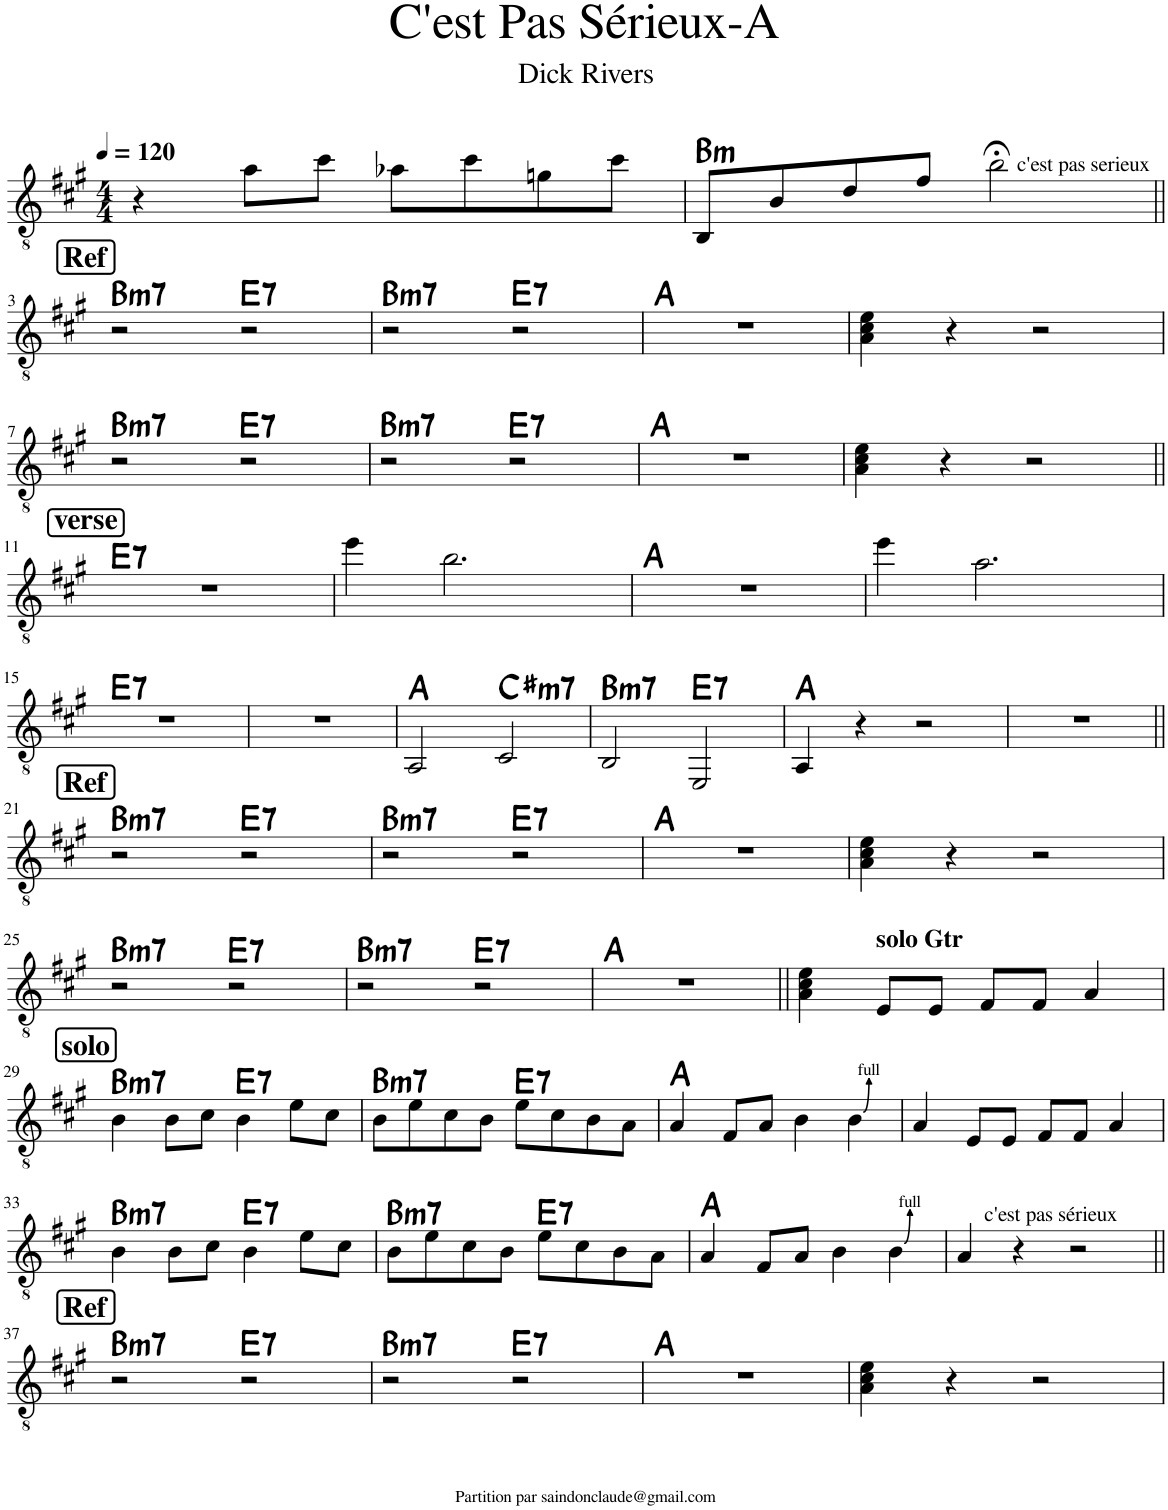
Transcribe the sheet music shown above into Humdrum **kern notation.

**kern	**harte
*part1	*part1
*staff1	*
*I"Classical Guitar	*
*I'Guit.	*
*clefGv2	*
*k[f#c#g#]	*
*M4/4	*
*MM120	*
=1	=1
4r	.
8a\L	.
8cc#\J	.
8a-X\L	.
8cc#\	.
8gn\	.
8cc#\J	.
=2	=2
!	!LO:H:kt=m
8BB/L	B:min
8B/	.
8d/	.
8f#/J	.
!LO:TX:a:t=c'est pas serieux	!
2b;<\	.
!!LO:LB:g=z
!!LO:REH:place=s1:a:B:rj:fs=14:t=Ref
=3||	=3||
!	!LO:H:kt=m7
2r	B:min7
!	!LO:H:kt=7
2r	E:7
=4	=4
!	!LO:H:kt=m7
2r	B:min7
!	!LO:H:kt=7
2r	E:7
=5	=5
1r	A:maj
=6	=6
4A\ 4c#\ 4e\	.
4r	.
2r	.
!!LO:LB:g=z
=7	=7
!	!LO:H:kt=m7
2r	B:min7
!	!LO:H:kt=7
2r	E:7
=8	=8
!	!LO:H:kt=m7
2r	B:min7
!	!LO:H:kt=7
2r	E:7
=9	=9
1r	A:maj
=10	=10
4A\ 4c#\ 4e\	.
4r	.
2r	.
!!LO:LB:g=z
!!LO:REH:place=s1:a:B:rj:fs=14:t=verse
=11||	=11||
!	!LO:H:kt=7
1r	E:7
=12	=12
4ee\	.
2.b\	.
=13	=13
1r	A:maj
=14	=14
4ee\	.
2.a\	.
!!LO:LB:g=z
=15	=15
!	!LO:H:kt=7
1r	E:7
=16	=16
1r	.
=17	=17
2AA/	A:maj
!	!LO:H:kt=m7
2C#/	C#:min7
=18	=18
!	!LO:H:kt=m7
2BB/	B:min7
!	!LO:H:kt=7
2EE/	E:7
=19	=19
4AA/	A:maj
4r	.
2r	.
=20	=20
1r	.
!!LO:LB:g=z
!!LO:REH:place=s1:a:B:rj:fs=14:t=Ref
=21||	=21||
!	!LO:H:kt=m7
2r	B:min7
!	!LO:H:kt=7
2r	E:7
=22	=22
!	!LO:H:kt=m7
2r	B:min7
!	!LO:H:kt=7
2r	E:7
=23	=23
1r	A:maj
=24	=24
4A\ 4c#\ 4e\	.
4r	.
2r	.
!!LO:LB:g=z
=25	=25
!	!LO:H:kt=m7
2r	B:min7
!	!LO:H:kt=7
2r	E:7
=26	=26
!	!LO:H:kt=m7
2r	B:min7
!	!LO:H:kt=7
2r	E:7
=27	=27
1r	A:maj
=28||	=28||
4A\ 4c#\ 4e\	.
!LO:TX:a:B:t=solo Gtr	!
8E/L	.
8E/J	.
8F#/L	.
8F#/J	.
4A/	.
!!LO:LB:g=z
!!LO:REH:place=s1:a:B:rj:fs=14:t=solo
=29	=29
!	!LO:H:kt=m7
4B\	B:min7
8B\L	.
8c#\J	.
!	!LO:H:kt=7
4B\	E:7
8e\L	.
8c#\J	.
=30	=30
!	!LO:H:kt=m7
8B\L	B:min7
8e\	.
8c#\	.
8B\J	.
!	!LO:H:kt=7
8e\L	E:7
8c#\	.
8B\	.
8A\J	.
=31	=31
4A/	A:maj
8F#/L	.
8A/J	.
4B\	.
4B\	.
=32	=32
4A/	.
8E/L	.
8E/J	.
8F#/L	.
8F#/J	.
4A/	.
!!LO:LB:g=z
=33	=33
!	!LO:H:kt=m7
4B\	B:min7
8B\L	.
8c#\J	.
!	!LO:H:kt=7
4B\	E:7
8e\L	.
8c#\J	.
=34	=34
!	!LO:H:kt=m7
8B\L	B:min7
8e\	.
8c#\	.
8B\J	.
!	!LO:H:kt=7
8e\L	E:7
8c#\	.
8B\	.
8A\J	.
=35	=35
4A/	A:maj
8F#/L	.
8A/J	.
4B\	.
4B\	.
=36	=36
4A/	.
!LO:TX:a:t=c'est pas sérieux	!
4r	.
2r	.
!!LO:LB:g=z
!!LO:REH:place=s1:a:B:rj:fs=14:t=Ref
=37||	=37||
!	!LO:H:kt=m7
2r	B:min7
!	!LO:H:kt=7
2r	E:7
=38	=38
!	!LO:H:kt=m7
2r	B:min7
!	!LO:H:kt=7
2r	E:7
=39	=39
1r	A:maj
=40	=40
4A\ 4c#\ 4e\	.
4r	.
2r	.
=	=
*-	*-
